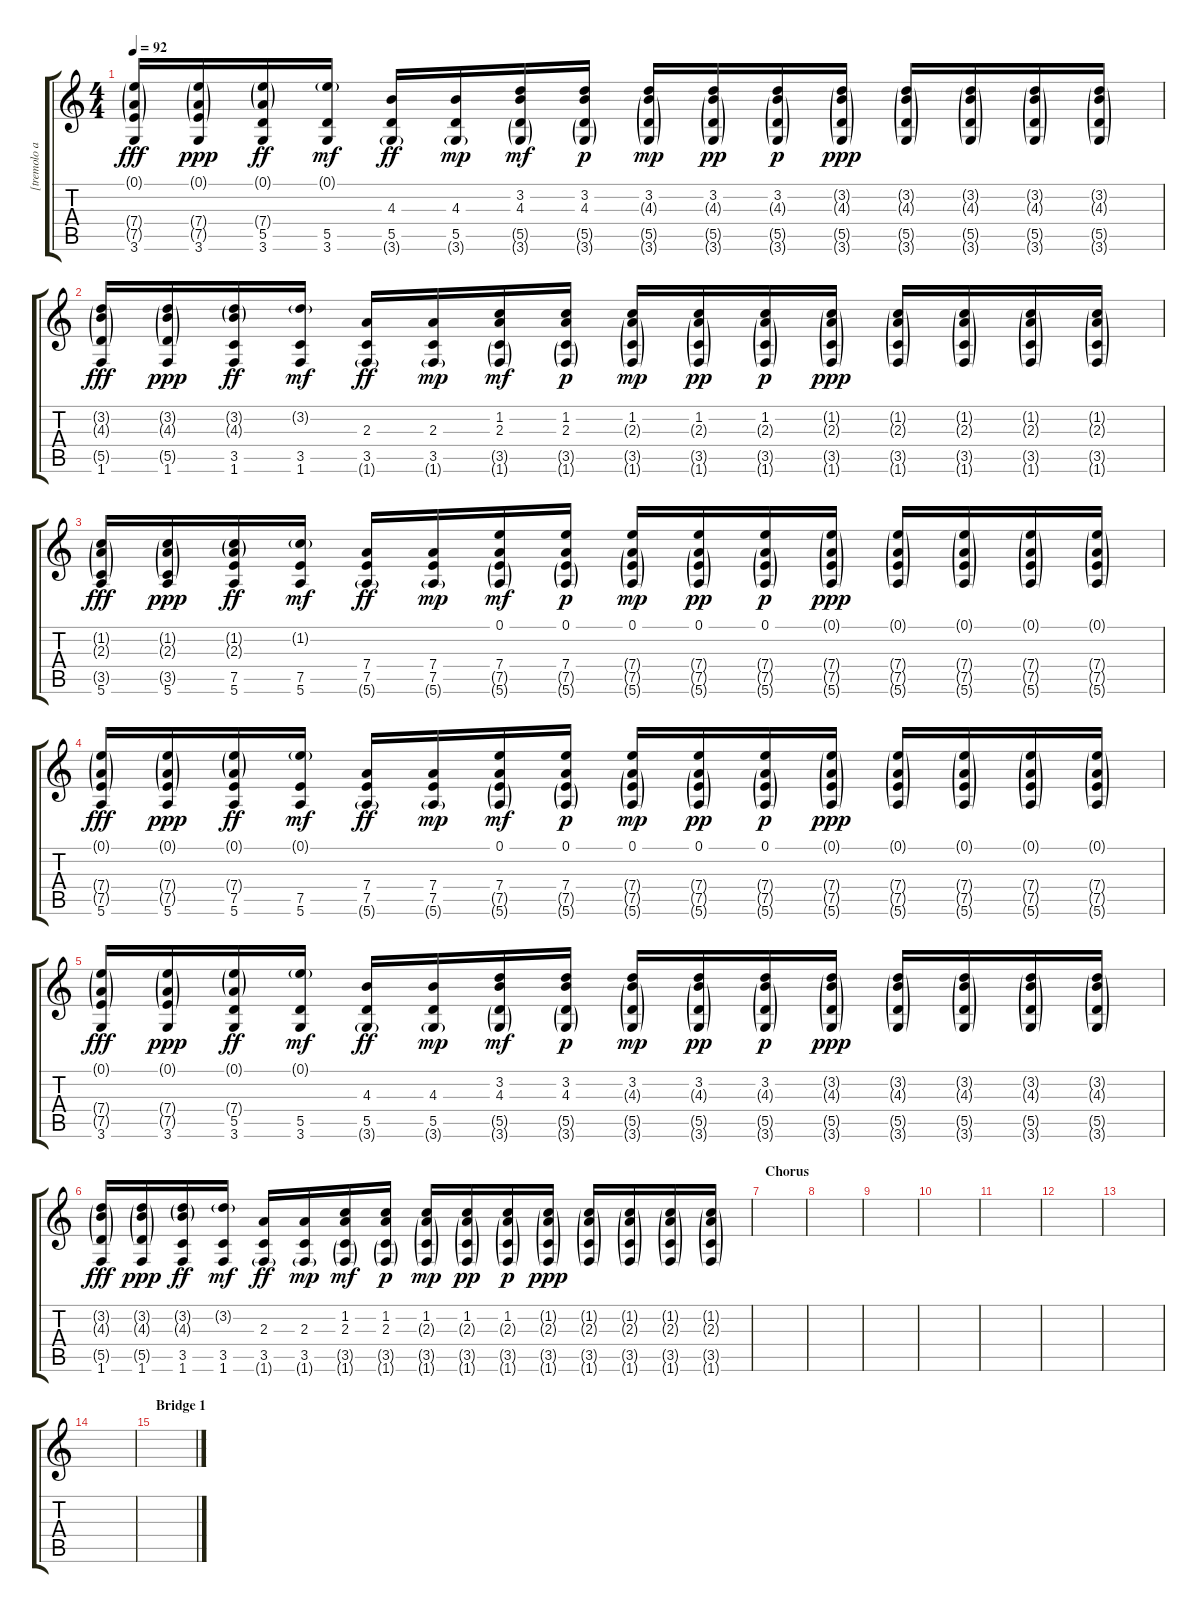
\track ("[tremolo and effects]" "[tremolo a") {instrument electricguitarjazz}
\staff {score tabs}
\tuning (E4 B3 G3 D3 A2 E2) {hide}
\ts (4 4)
\tempo 92
\clef g2
\ks c
(0.1{g} 7.4{g} 7.5{g} 3.6).16{dy fff} (0.1{g} 7.4{g} 7.5{g} 3.6).16{dy ppp} (0.1{g} 7.4{g} 5.5 3.6).16{dy ff} (0.1{g} 5.5 3.6).16{dy mf} (4.3 5.5 3.6{g}).16{dy ff} (4.3 5.5 3.6{g}).16{dy mp} (3.2 4.3 5.5{g} 3.6{g}).16{dy mf} (3.2 4.3 5.5{g} 3.6{g}).16{dy p} (3.2 4.3{g} 5.5{g} 3.6{g}).16{dy mp} (3.2 4.3{g} 5.5{g} 3.6{g}).16{dy pp} (3.2 4.3{g} 5.5{g} 3.6{g}).16{dy p} (3.2{g} 4.3{g} 5.5{g} 3.6{g}).16{dy ppp} (3.2{g} 4.3{g} 5.5{g} 3.6{g}).16 (3.2{g} 4.3{g} 5.5{g} 3.6{g}).16 (3.2{g} 4.3{g} 5.5{g} 3.6{g}).16 (3.2{g} 4.3{g} 5.5{g} 3.6{g}).16 |
(3.2{g} 4.3{g} 5.5{g} 1.6).16{dy fff} (3.2{g} 4.3{g} 5.5{g} 1.6).16{dy ppp} (3.2{g} 4.3{g} 3.5 1.6).16{dy ff} (3.2{g} 3.5 1.6).16{dy mf} (2.3 3.5 1.6{g}).16{dy ff} (2.3 3.5 1.6{g}).16{dy mp} (1.2 2.3 3.5{g} 1.6{g}).16{dy mf} (1.2 2.3 3.5{g} 1.6{g}).16{dy p} (1.2 2.3{g} 3.5{g} 1.6{g}).16{dy mp} (1.2 2.3{g} 3.5{g} 1.6{g}).16{dy pp} (1.2 2.3{g} 3.5{g} 1.6{g}).16{dy p} (1.2{g} 2.3{g} 3.5{g} 1.6{g}).16{dy ppp} (1.2{g} 2.3{g} 3.5{g} 1.6{g}).16 (1.2{g} 2.3{g} 3.5{g} 1.6{g}).16 (1.2{g} 2.3{g} 3.5{g} 1.6{g}).16 (1.2{g} 2.3{g} 3.5{g} 1.6{g}).16 |
(1.2{g} 2.3{g} 3.5{g} 5.6).16{dy fff} (1.2{g} 2.3{g} 3.5{g} 5.6).16{dy ppp} (1.2{g} 2.3{g} 7.5 5.6).16{dy ff} (1.2{g} 7.5 5.6).16{dy mf} (7.4 7.5 5.6{g}).16{dy ff} (7.4 7.5 5.6{g}).16{dy mp} (0.1 7.4 7.5{g} 5.6{g}).16{dy mf} (0.1 7.4 7.5{g} 5.6{g}).16{dy p} (0.1 7.4{g} 7.5{g} 5.6{g}).16{dy mp} (0.1 7.4{g} 7.5{g} 5.6{g}).16{dy pp} (0.1 7.4{g} 7.5{g} 5.6{g}).16{dy p} (0.1{g} 7.4{g} 7.5{g} 5.6{g}).16{dy ppp} (0.1{g} 7.4{g} 7.5{g} 5.6{g}).16 (0.1{g} 7.4{g} 7.5{g} 5.6{g}).16 (0.1{g} 7.4{g} 7.5{g} 5.6{g}).16 (0.1{g} 7.4{g} 7.5{g} 5.6{g}).16 |
(0.1{g} 7.4{g} 7.5{g} 5.6).16{dy fff} (0.1{g} 7.4{g} 7.5{g} 5.6).16{dy ppp} (0.1{g} 7.4{g} 7.5 5.6).16{dy ff} (0.1{g} 7.5 5.6).16{dy mf} (7.4 7.5 5.6{g}).16{dy ff} (7.4 7.5 5.6{g}).16{dy mp} (0.1 7.4 7.5{g} 5.6{g}).16{dy mf} (0.1 7.4 7.5{g} 5.6{g}).16{dy p} (0.1 7.4{g} 7.5{g} 5.6{g}).16{dy mp} (0.1 7.4{g} 7.5{g} 5.6{g}).16{dy pp} (0.1 7.4{g} 7.5{g} 5.6{g}).16{dy p} (0.1{g} 7.4{g} 7.5{g} 5.6{g}).16{dy ppp} (0.1{g} 7.4{g} 7.5{g} 5.6{g}).16 (0.1{g} 7.4{g} 7.5{g} 5.6{g}).16 (0.1{g} 7.4{g} 7.5{g} 5.6{g}).16 (0.1{g} 7.4{g} 7.5{g} 5.6{g}).16 |
(0.1{g} 7.4{g} 7.5{g} 3.6).16{dy fff} (0.1{g} 7.4{g} 7.5{g} 3.6).16{dy ppp} (0.1{g} 7.4{g} 5.5 3.6).16{dy ff} (0.1{g} 5.5 3.6).16{dy mf} (4.3 5.5 3.6{g}).16{dy ff} (4.3 5.5 3.6{g}).16{dy mp} (3.2 4.3 5.5{g} 3.6{g}).16{dy mf} (3.2 4.3 5.5{g} 3.6{g}).16{dy p} (3.2 4.3{g} 5.5{g} 3.6{g}).16{dy mp} (3.2 4.3{g} 5.5{g} 3.6{g}).16{dy pp} (3.2 4.3{g} 5.5{g} 3.6{g}).16{dy p} (3.2{g} 4.3{g} 5.5{g} 3.6{g}).16{dy ppp} (3.2{g} 4.3{g} 5.5{g} 3.6{g}).16 (3.2{g} 4.3{g} 5.5{g} 3.6{g}).16 (3.2{g} 4.3{g} 5.5{g} 3.6{g}).16 (3.2{g} 4.3{g} 5.5{g} 3.6{g}).16 |
(3.2{g} 4.3{g} 5.5{g} 1.6).16{dy fff} (3.2{g} 4.3{g} 5.5{g} 1.6).16{dy ppp} (3.2{g} 4.3{g} 3.5 1.6).16{dy ff} (3.2{g} 3.5 1.6).16{dy mf} (2.3 3.5 1.6{g}).16{dy ff} (2.3 3.5 1.6{g}).16{dy mp} (1.2 2.3 3.5{g} 1.6{g}).16{dy mf} (1.2 2.3 3.5{g} 1.6{g}).16{dy p} (1.2 2.3{g} 3.5{g} 1.6{g}).16{dy mp} (1.2 2.3{g} 3.5{g} 1.6{g}).16{dy pp} (1.2 2.3{g} 3.5{g} 1.6{g}).16{dy p} (1.2{g} 2.3{g} 3.5{g} 1.6{g}).16{dy ppp} (1.2{g} 2.3{g} 3.5{g} 1.6{g}).16 (1.2{g} 2.3{g} 3.5{g} 1.6{g}).16 (1.2{g} 2.3{g} 3.5{g} 1.6{g}).16 (1.2{g} 2.3{g} 3.5{g} 1.6{g}).16 |
\section ("" "Chorus")
|
|
|
|
|
|
|
|
\section ("" "Bridge 1")
